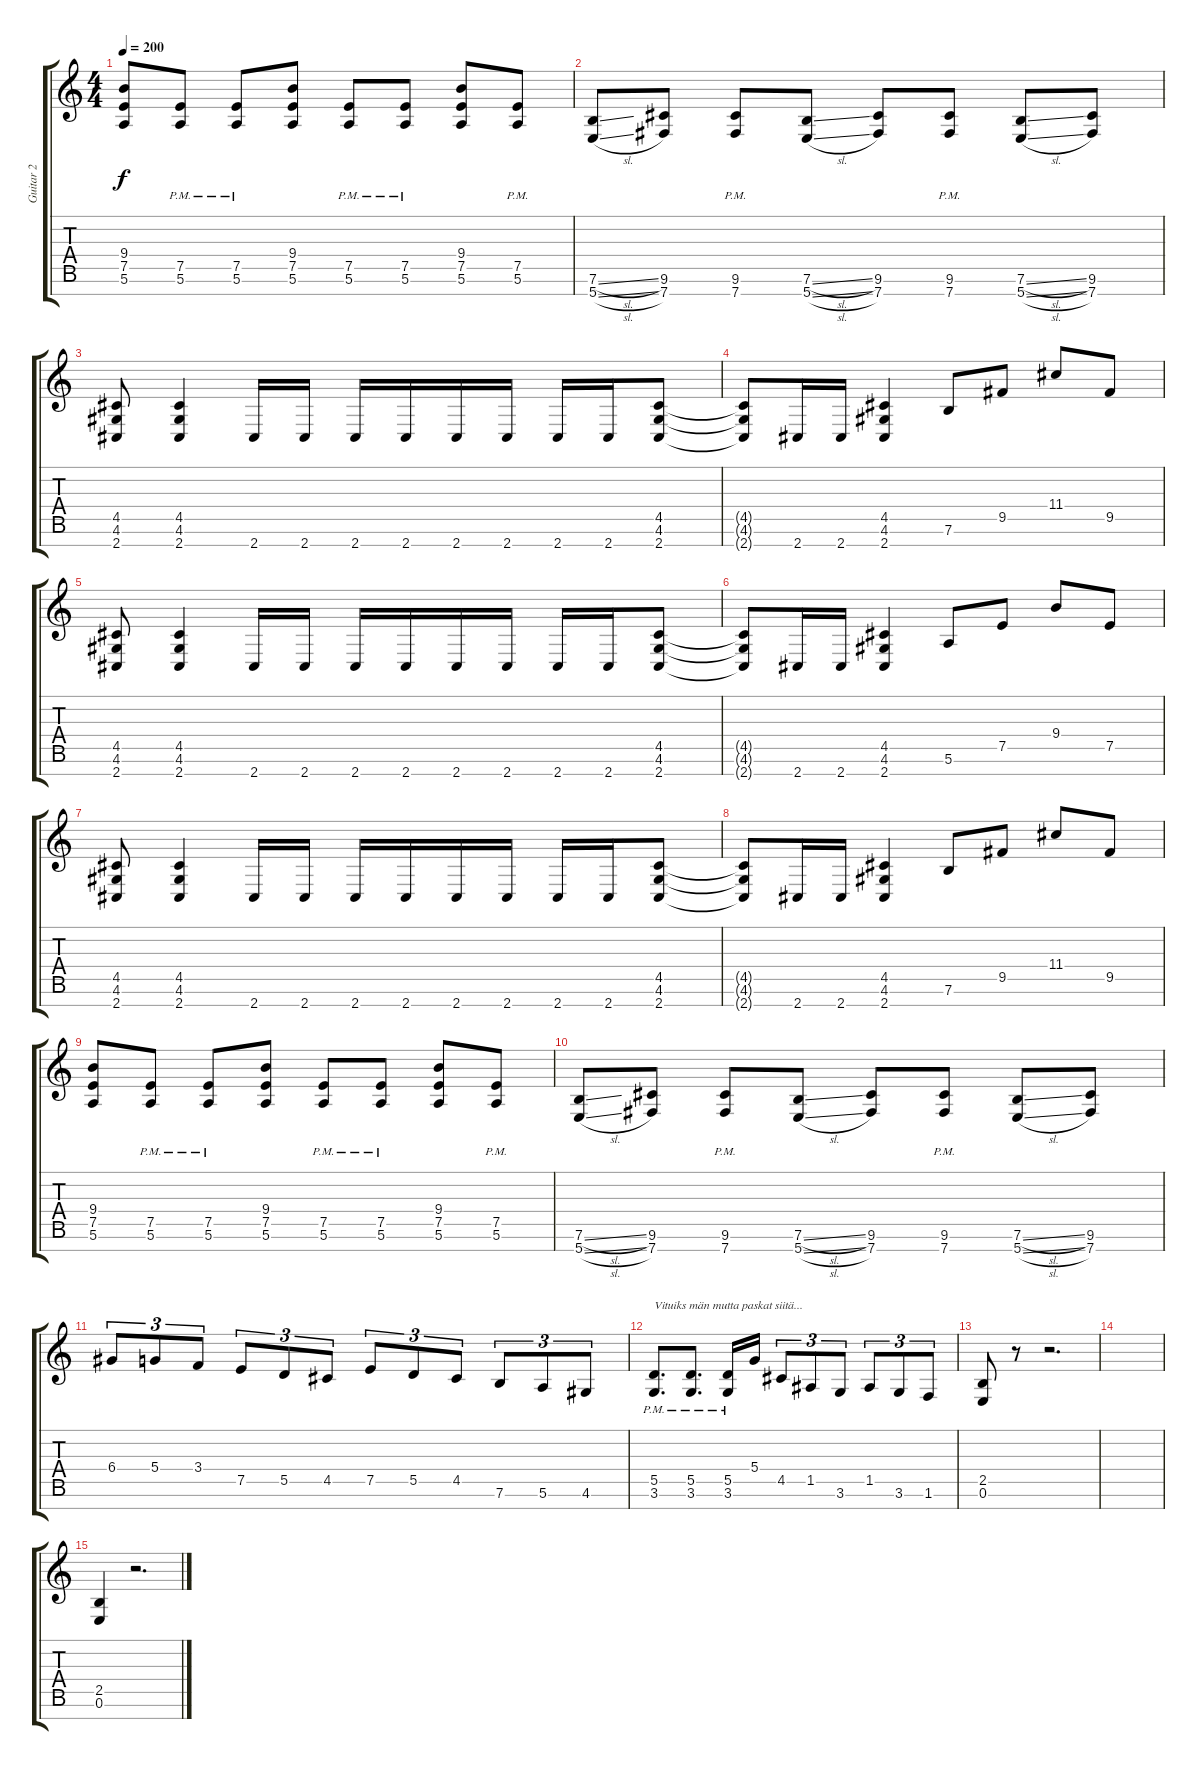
\track ("Guitar 2" "Guitar 2") {instrument distortionguitar}
\staff {score tabs}
\tuning (E4 B3 G3 D3 A2 E2 B1) {hide}
\ts (4 4)
\tempo 200
\clef g2
\ks c
(9.4 7.5 5.6).8{dy f} (7.5{pm} 5.6{pm}).8 (7.5{pm} 5.6{pm}).8 (9.4 7.5 5.6).8 (7.5{pm} 5.6{pm}).8 (7.5{pm} 5.6{pm}).8 (9.4 7.5 5.6).8 (7.5{pm} 5.6{pm}).8 |
(7.6{sl} 5.7{sl}).8 (9.6 7.7).8 (9.6{pm} 7.7{pm}).8 (7.6{sl} 5.7{sl}).8 (9.6 7.7).8 (9.6{pm} 7.7{pm}).8 (7.6{sl} 5.7{sl}).8 (9.6 7.7).8 |
(4.5 4.6 2.7).8 (4.5 4.6 2.7).4 2.7.16 2.7.16 2.7.16 2.7.16 2.7.16 2.7.16 2.7.16 2.7.16 (4.5 4.6 2.7).8 |
(4.5{t} 4.6{t} 2.7{t}).8 2.7.16 2.7.16 (4.5 4.6 2.7).4 7.6.8 9.5.8 11.4.8 9.5.8 |
(4.5 4.6 2.7).8 (4.5 4.6 2.7).4 2.7.16 2.7.16 2.7.16 2.7.16 2.7.16 2.7.16 2.7.16 2.7.16 (4.5 4.6 2.7).8 |
(4.5{t} 4.6{t} 2.7{t}).8 2.7.16 2.7.16 (4.5 4.6 2.7).4 5.6.8 7.5.8 9.4.8 7.5.8 |
(4.5 4.6 2.7).8 (4.5 4.6 2.7).4 2.7.16 2.7.16 2.7.16 2.7.16 2.7.16 2.7.16 2.7.16 2.7.16 (4.5 4.6 2.7).8 |
(4.5{t} 4.6{t} 2.7{t}).8 2.7.16 2.7.16 (4.5 4.6 2.7).4 7.6.8 9.5.8 11.4.8 9.5.8 |
(9.4 7.5 5.6).8 (7.5{pm} 5.6{pm}).8 (7.5{pm} 5.6{pm}).8 (9.4 7.5 5.6).8 (7.5{pm} 5.6{pm}).8 (7.5{pm} 5.6{pm}).8 (9.4 7.5 5.6).8 (7.5{pm} 5.6{pm}).8 |
(7.6{sl} 5.7{sl}).8 (9.6 7.7).8 (9.6{pm} 7.7{pm}).8 (7.6{sl} 5.7{sl}).8 (9.6 7.7).8 (9.6{pm} 7.7{pm}).8 (7.6{sl} 5.7{sl}).8 (9.6 7.7).8 |
6.4.8{tu (3 2)} 5.4.8{tu (3 2)} 3.4.8{tu (3 2)} 7.5.8{tu (3 2)} 5.5.8{tu (3 2)} 4.5.8{tu (3 2)} 7.5.8{tu (3 2)} 5.5.8{tu (3 2)} 4.5.8{tu (3 2)} 7.6.8{tu (3 2)} 5.6.8{tu (3 2)} 4.6.8{tu (3 2)} |
(5.5{pm} 3.6{pm}).8{d txt "Vituiks män mutta paskat siitä..."} (5.5{pm} 3.6{pm}).8{d} (5.5{pm} 3.6{pm}).16 5.4.16 4.5.8{tu (3 2)} 1.5.8{tu (3 2)} 3.6.8{tu (3 2)} 1.5.8{tu (3 2)} 3.6.8{tu (3 2)} 1.6.8{tu (3 2)} |
(2.5 0.6).8 r.8 r.2{d} |
|
(2.5 0.6).4 r.2{d}
